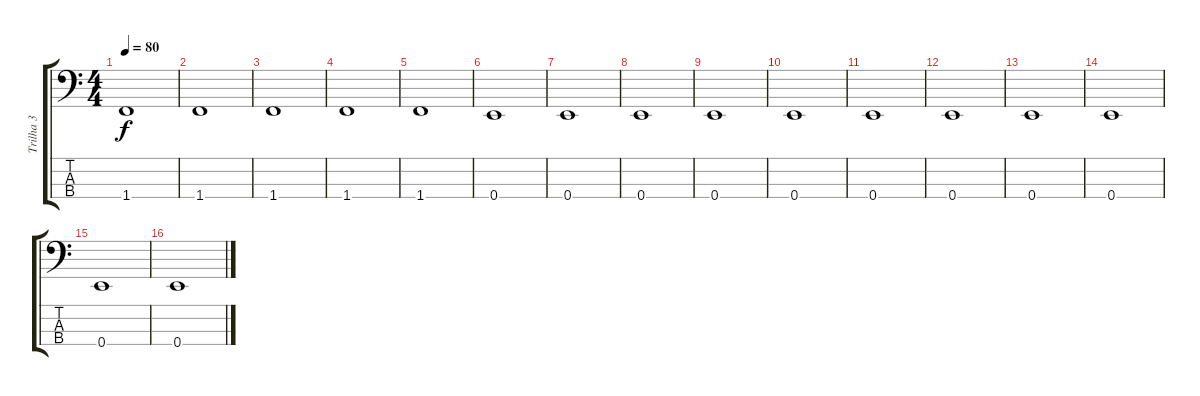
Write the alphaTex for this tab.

\track ("Trilha 3" "Trilha 3") {instrument acousticbass}
\staff {score tabs}
\tuning (G2 D2 A1 E1) {hide}
\ts (4 4)
\tempo 80
\clef f4
\ks c
1.4.1{dy f} |
1.4.1 |
1.4.1 |
1.4.1 |
1.4.1 |
0.4.1 |
0.4.1 |
0.4.1 |
0.4.1 |
0.4.1 |
0.4.1 |
0.4.1 |
0.4.1 |
0.4.1 |
0.4.1 |
0.4.1
